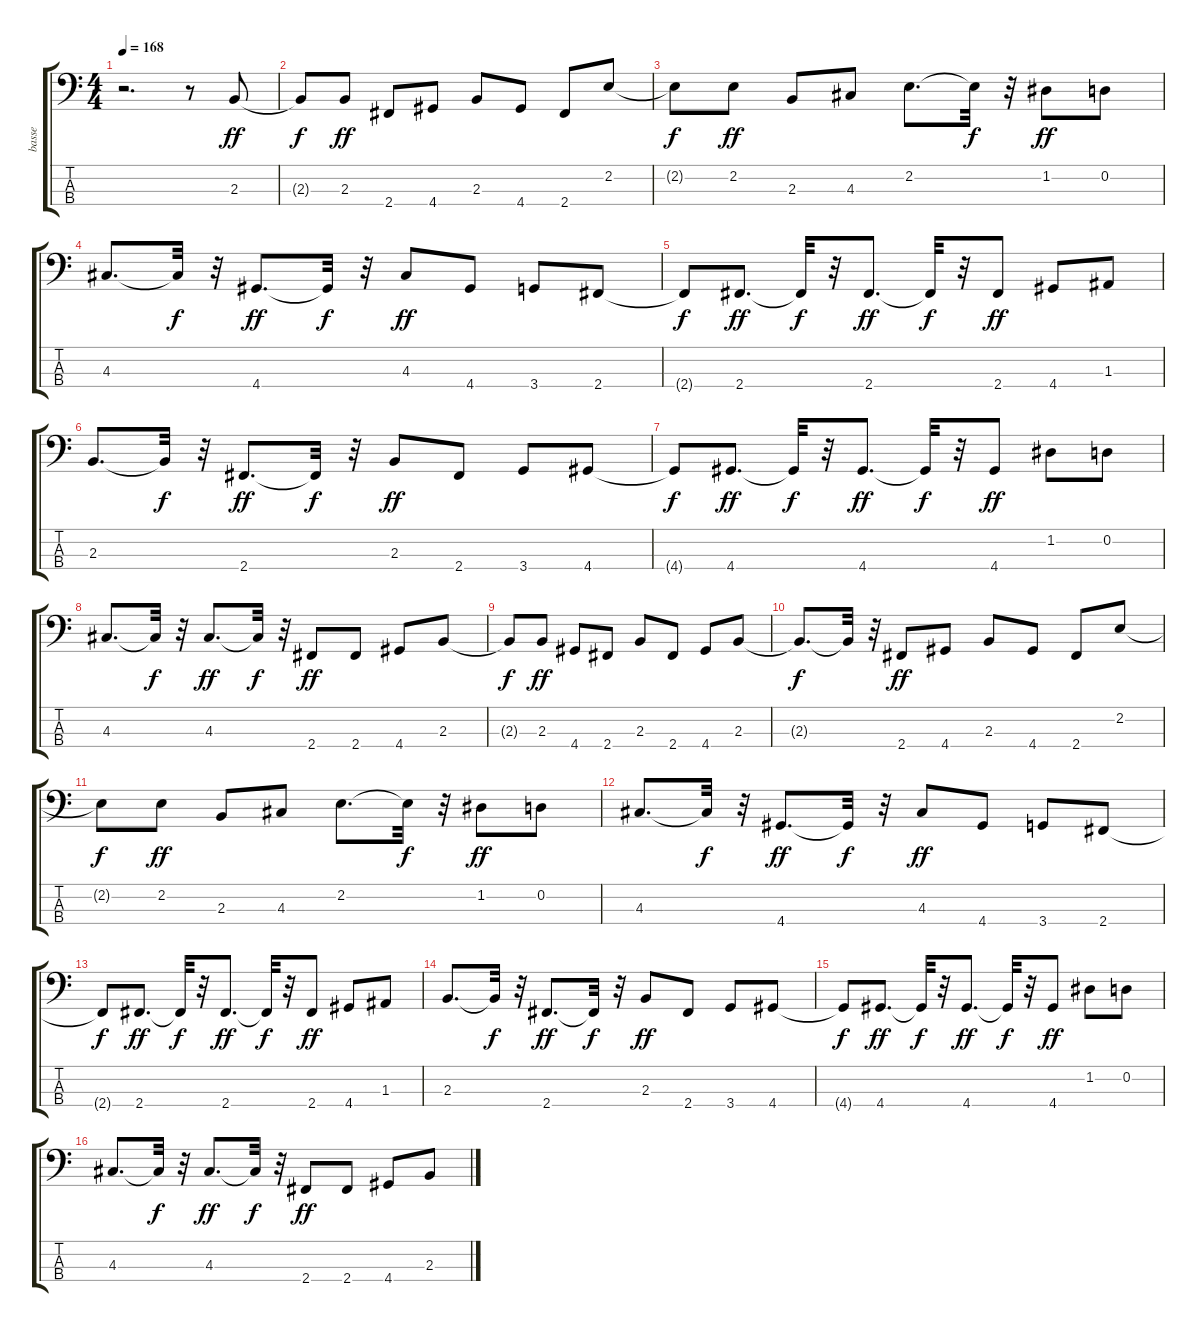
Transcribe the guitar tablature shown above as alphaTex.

\track ("basse" "basse") {instrument electricbassfinger}
\staff {score tabs}
\tuning (G2 D2 A1 E1) {hide}
\ts (4 4)
\tempo 168
\clef f4
\ks c
r.2{d dy ff} r.8 2.3.8 |
2.3{t}.8{dy f} 2.3.8{dy ff} 2.4.8 4.4.8 2.3.8 4.4.8 2.4.8 2.2.8 |
2.2{t}.8{dy f} 2.2.8{dy ff} 2.3.8 4.3.8 2.2.8{d} 2.2{t}.32{dy f} r.32 1.2.8{dy ff} 0.2.8 |
4.3.8{d} 4.3{t}.32{dy f} r.32 4.4.8{d dy ff} 4.4{t}.32{dy f} r.32 4.3.8{dy ff} 4.4.8 3.4.8 2.4.8 |
2.4{t}.8{dy f} 2.4.8{d dy ff} 2.4{t}.32{dy f} r.32 2.4.8{d dy ff} 2.4{t}.32{dy f} r.32 2.4.8{dy ff} 4.4.8 1.3.8 |
2.3.8{d} 2.3{t}.32{dy f} r.32 2.4.8{d dy ff} 2.4{t}.32{dy f} r.32 2.3.8{dy ff} 2.4.8 3.4.8 4.4.8 |
4.4{t}.8{dy f} 4.4.8{d dy ff} 4.4{t}.32{dy f} r.32 4.4.8{d dy ff} 4.4{t}.32{dy f} r.32 4.4.8{dy ff} 1.2.8 0.2.8 |
4.3.8{d} 4.3{t}.32{dy f} r.32 4.3.8{d dy ff} 4.3{t}.32{dy f} r.32 2.4.8{dy ff} 2.4.8 4.4.8 2.3.8 |
2.3{t}.8{dy f} 2.3.8{dy ff} 4.4.8 2.4.8 2.3.8 2.4.8 4.4.8 2.3.8 |
2.3{t}.8{d dy f} 2.3{t}.32 r.32 2.4.8{dy ff} 4.4.8 2.3.8 4.4.8 2.4.8 2.2.8 |
2.2{t}.8{dy f} 2.2.8{dy ff} 2.3.8 4.3.8 2.2.8{d} 2.2{t}.32{dy f} r.32 1.2.8{dy ff} 0.2.8 |
4.3.8{d} 4.3{t}.32{dy f} r.32 4.4.8{d dy ff} 4.4{t}.32{dy f} r.32 4.3.8{dy ff} 4.4.8 3.4.8 2.4.8 |
2.4{t}.8{dy f} 2.4.8{d dy ff} 2.4{t}.32{dy f} r.32 2.4.8{d dy ff} 2.4{t}.32{dy f} r.32 2.4.8{dy ff} 4.4.8 1.3.8 |
2.3.8{d} 2.3{t}.32{dy f} r.32 2.4.8{d dy ff} 2.4{t}.32{dy f} r.32 2.3.8{dy ff} 2.4.8 3.4.8 4.4.8 |
4.4{t}.8{dy f} 4.4.8{d dy ff} 4.4{t}.32{dy f} r.32 4.4.8{d dy ff} 4.4{t}.32{dy f} r.32 4.4.8{dy ff} 1.2.8 0.2.8 |
4.3.8{d} 4.3{t}.32{dy f} r.32 4.3.8{d dy ff} 4.3{t}.32{dy f} r.32 2.4.8{dy ff} 2.4.8 4.4.8 2.3.8
